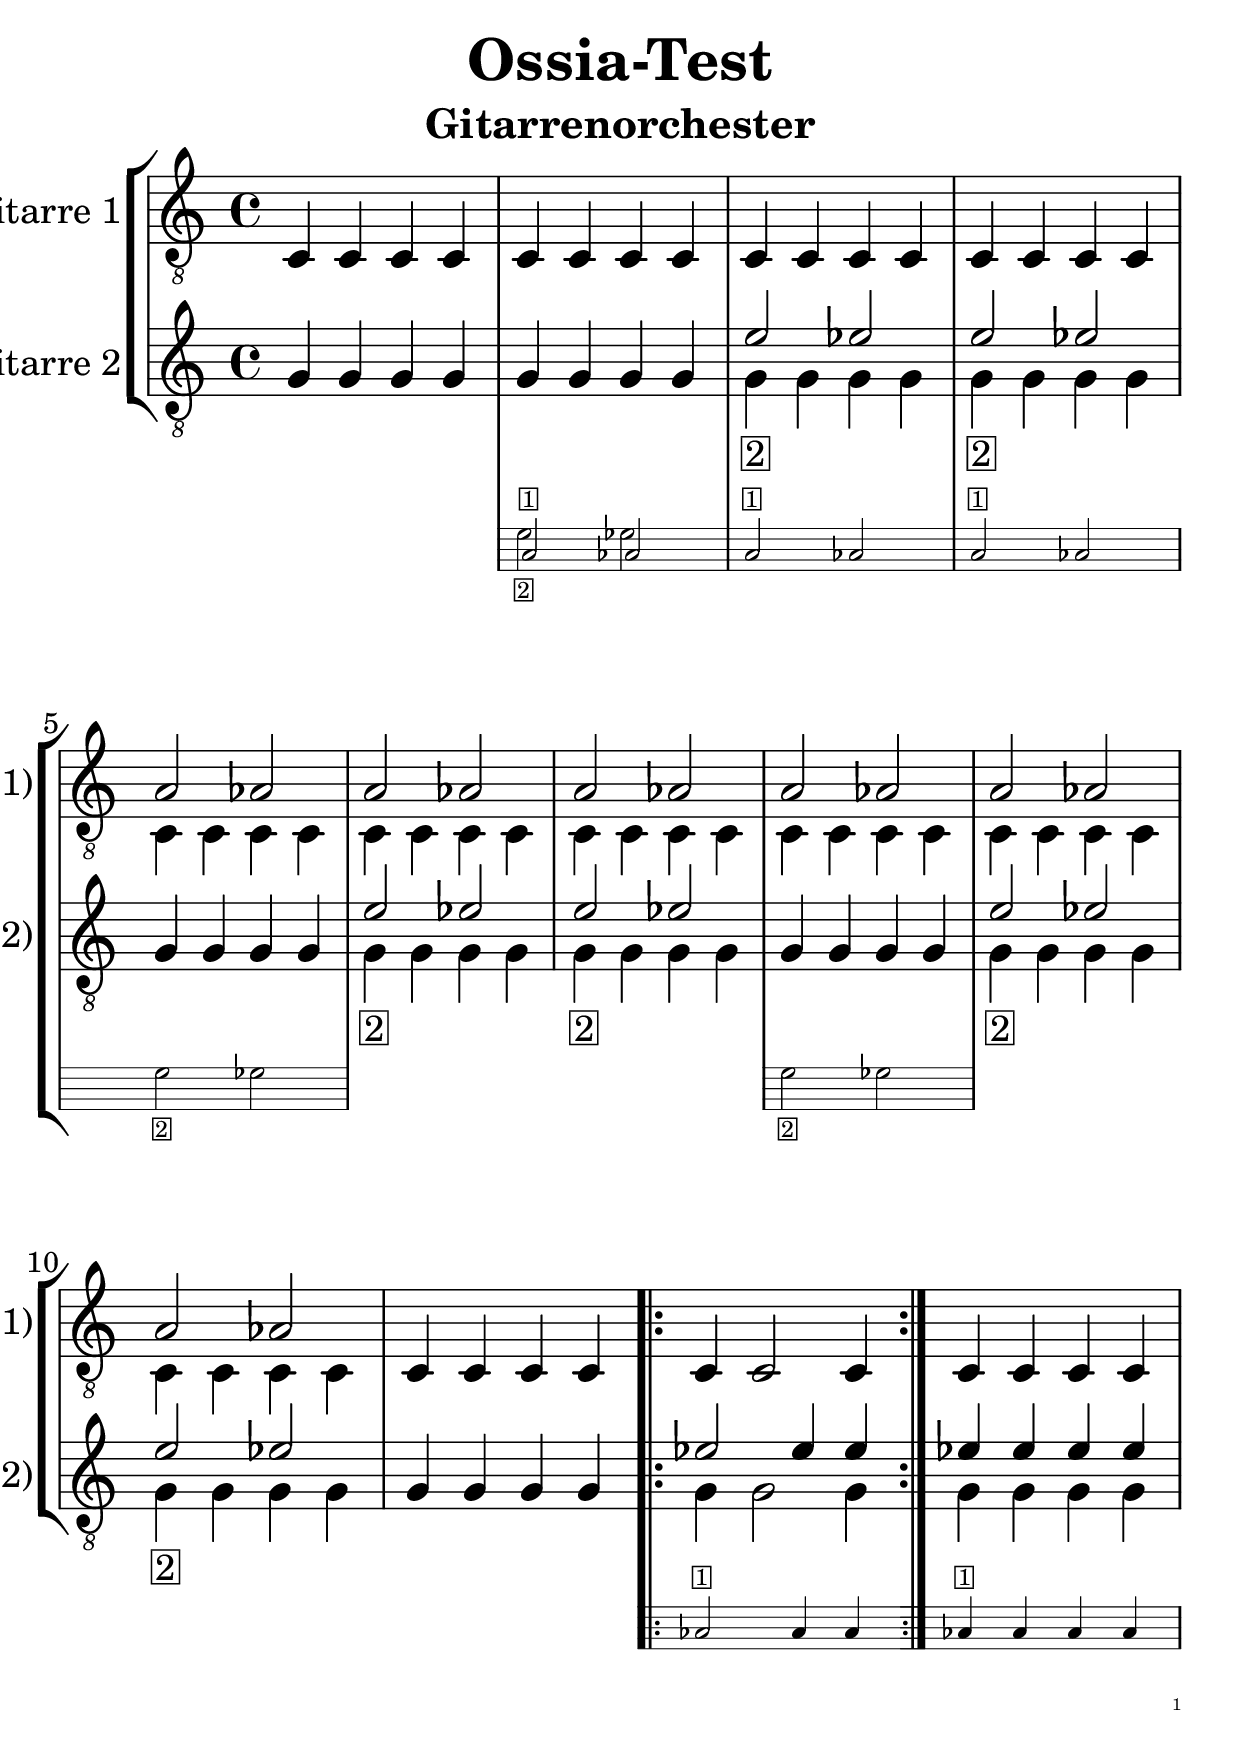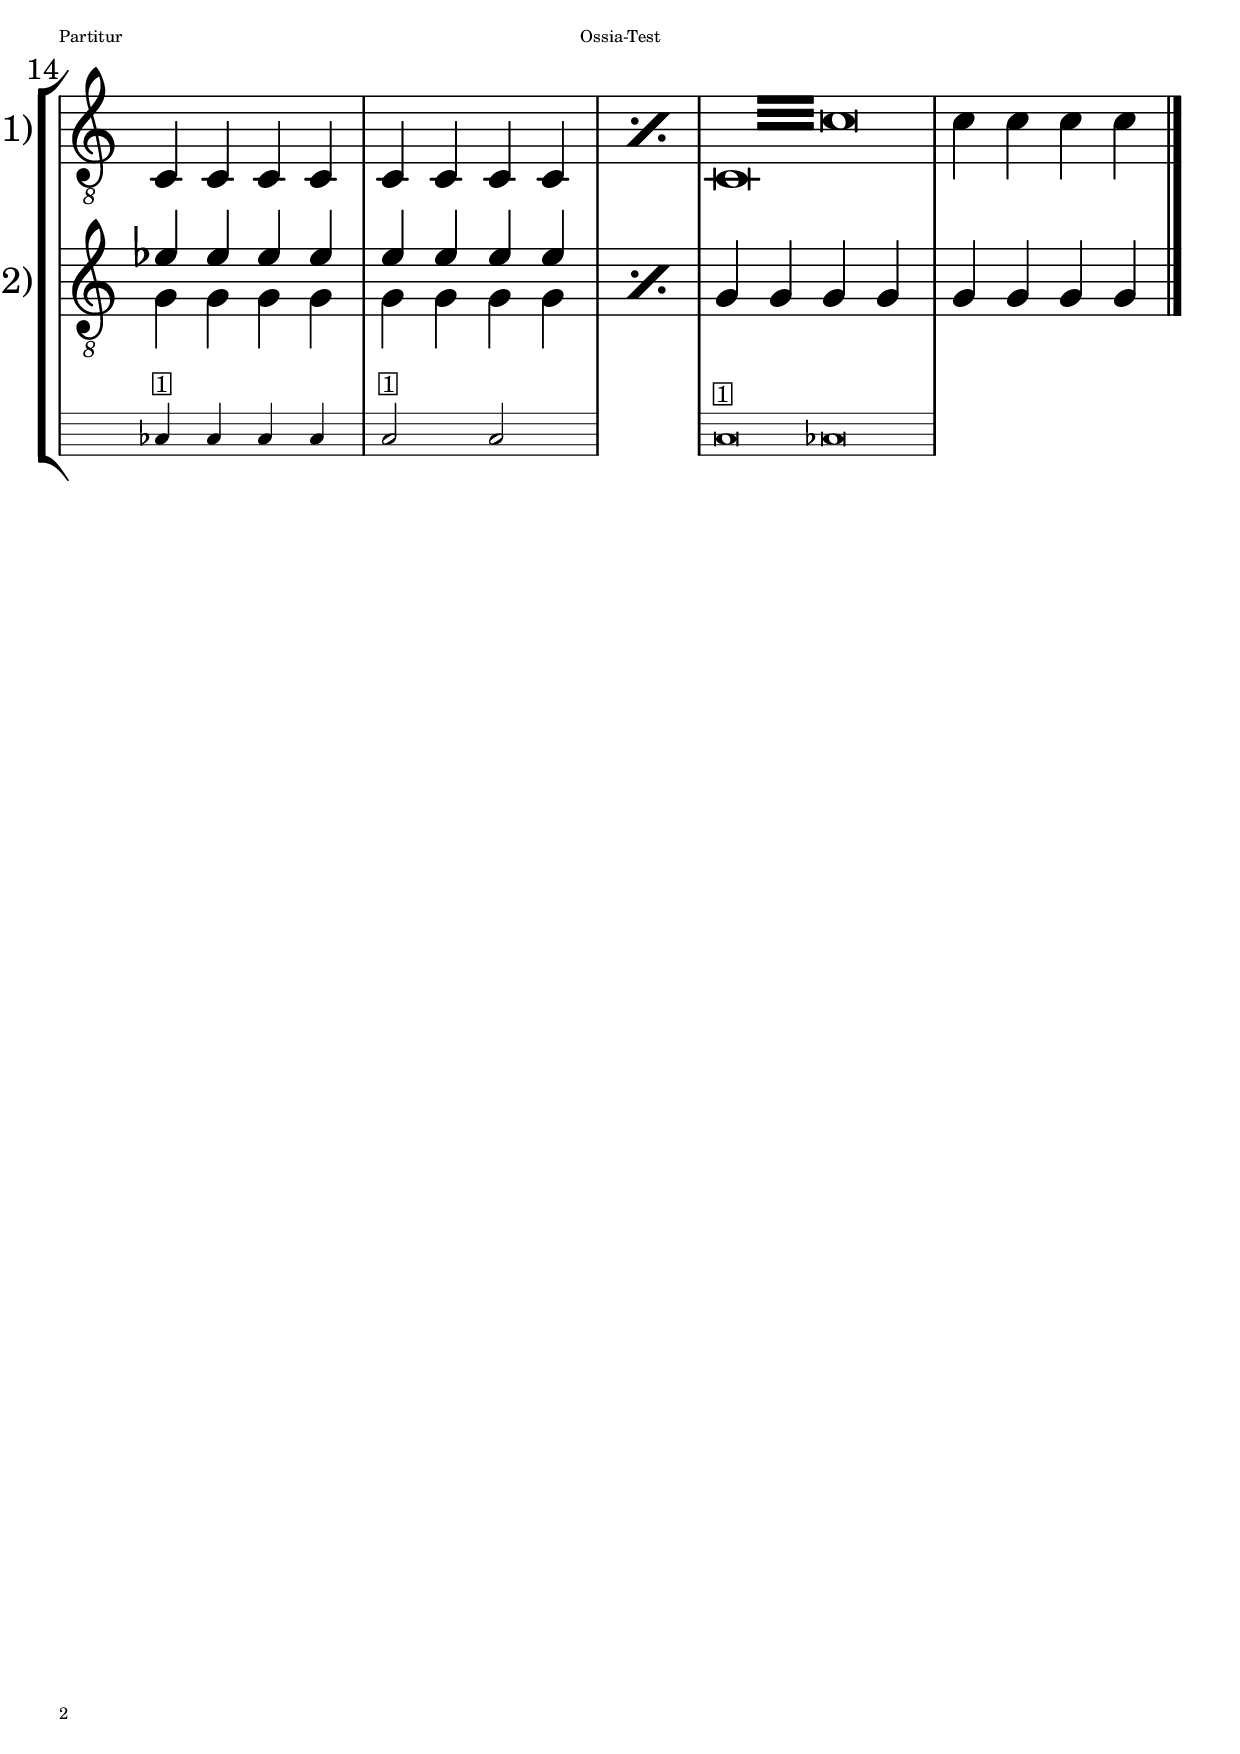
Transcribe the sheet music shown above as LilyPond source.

% © CC-BY-SA 4.0 Bjørn Bäuchle, see file LICENSE
\version "2.24.3"

% © CC-BY-SA 4.0 Bjørn Bäuchle, see file LICENSE

%{
  Head definitions for GOMP lilypond files.
%}

\version "2.24.3"
\include "articulate.ly"

#(if (defined? 'HEAD_LY_ALREADY_INCLUDED)
  (ly:warning "head.ly has already been included, crossing fingers!")
)
#(define HEAD_LY_ALREADY_INCLUDED #t)

% make includes relative for this file (and set it to default at the end):
#(begin
  (define includes_are_relative (ly:get-option 'relative-includes))
  (ly:set-option 'relative-includes #t)
  (ly:debug (ly:command-line-code))
  (ly:debug (ly:command-line-options))
  (use-modules (guile-user))
  ; sets showAlle to true, except when disabled on command line.
  ; then, sets showPart, showEins etc to that value, except defined differently on command line.
  ; then, sets hasEins etc to false.
  ; Also reads gitver, lilyver and makeMidi from command line.

  (define gitver   (if (defined? 'gitver  ) gitver   ""))
  (define lilyver  (if (defined? 'lilyver ) lilyver  ""))
  (define makeMidi (if (defined? 'makeMidi) makeMidi #f))
  (define showAlle (if (defined? 'showAlle) showAlle #t))
  (define showPart (if (defined? 'showPart) showPart showAlle))
  (define showEins (if (defined? 'showEins) showEins showAlle)) (define hasEins #f)
  (define showZwei (if (defined? 'showZwei) showZwei showAlle)) (define hasZwei #f)
  (define showDrei (if (defined? 'showDrei) showDrei showAlle)) (define hasDrei #f)
  (define showVier (if (defined? 'showVier) showVier showAlle)) (define hasVier #f)
  (define showBass (if (defined? 'showBass) showBass showAlle)) (define hasBass #f)
  (define showRyth (if (defined? 'showRyth) showRyth showAlle)) (define hasRyth #f)
  (define showDrum (if (defined? 'showDrum) showDrum showAlle)) (define hasDrum #f)
  (define showOkta (if (defined? 'showOkta) showOkta showAlle)) (define hasOkta #f)
  (define showElec (if (defined? 'showElec) showElec showAlle)) (define hasElec #f)
  (define showQuer (if (defined? 'showQuer) showQuer showAlle)) (define hasQuer #f)
  (define showSaxo (if (defined? 'showSaxo) showSaxo showAlle)) (define hasSaxo #f)
  (define showSaxb (if (defined? 'showSaxb) showSaxb showAlle)) (define hasSaxb #f)
  (define showMast (if (defined? 'showMast) showMast showAlle)) (define hasMast #f)
  (if (defined? 'mypapersize) (set-default-paper-size mypapersize))

  (ly:debug (string-append "git version: " gitver))
  (ly:debug (string-append "lily version: " lilyver))
  (ly:debug (if makeMidi "makeMidi" "make no Midi"))
  (ly:debug (if showAlle "showAlle" "show no Alle"))
  (ly:debug (if showPart "showPart" "show no Part"))
  (ly:debug (if showEins "showEins" "show no Eins"))
  (ly:debug (if showZwei "showZwei" "show no Zwei"))
  (ly:debug (if showDrei "showDrei" "show no Drei"))
  (ly:debug (if showVier "showVier" "show no Vier"))
  (ly:debug (if showRyth "showRyth" "show no Ryth"))
  (ly:debug (if showBass "showBass" "show no Bass"))
  (ly:debug (if showDrum "showDrum" "show no Drum"))
  (ly:debug (if showOkta "showOkta" "show no Okta"))
  (ly:debug (if showElec "showElec" "show no Elec"))
  (ly:debug (if showQuer "showQuer" "show no Quer"))
  (ly:debug (if showSaxo "showSaxo" "show no Saxo"))
  (ly:debug (if showSaxb "showSaxb" "show no Saxb"))
  (ly:debug (if showMast "showMast" "show no Mast"))

  ; Wir definieren für alle Instrumente eine *S*timme. Diese Variablen werden in stimmen.ly in Scores gepackt.
  (define gitDiviS #{#})
  (define gitEinsS #{#})
  (define gitZweiS #{#})
  (define gitDreiS #{#})
  (define gitVierS #{#})
  (define gitBassS #{#})
  (define gitOktaS #{#})
  (define gitElecS #{#})
  (define gitRythS #{#})
  (define querFltS #{#})
  (define saxAltAS #{#})
  (define saxAltBS #{#})
  (define percussS #{#})
  (define masterRS #{#})
  (define masterLS #{#})

  (define layout_variable #{#})
  (ly:set-option 'relative-includes includes_are_relative)
)

%{
  Provides \namedSpan "text" ly:music which sets a sequence of music
  into some kind of spanners which have a given name.

  PROBLEM: Currently, this works with Staff.ottavation, but that means
  it is neither nestable nor does it go together with, well, ottavation.
%}

#(if (defined? 'SPANS_LY_ALREADY_INCLUDED)
 (ly:warning "spans.ly has already been included, crossing fingers!")
)
#(define SPANS_LY_ALREADY_INCLUDED #t)

namedSpan = #(define-music-function
  (parser location name musix)
  (string? ly:music?)
  #{
    \ottava #0
    \set Staff.ottavation = #name
    #musix
    \ottava #0
  #}
)

% © CC-BY-SA 4.0 Bjørn Bäuchle, see file LICENSE

%{
  Provides
    \divisi yield voiceIndex normal additional
    \unMarkedDivisi yield normal additional
    \diviMark voiceIndex music
%}

#(if (defined? 'DIVISI_LY_ALREADY_INCLUDED)
 (ly:warning "divisi.ly has already been included, crossing fingers!")
)
#(define DIVISI_LY_ALREADY_INCLUDED #t)

$(if (not (defined? 'SPANS_LY_ALREADY_INCLUDED))
  (ly:error "spans.ly must be included before divisi.ly")
)

% Starts a divisi section. If we don't need to $yield to another voice,
% the second voice is out into the diviGit Staff, and if there is more
% than one voice in total "(> alls 1)", there will be a diviMark with
% the given voiceIndex on it.
%TODO: This always writes the upper voice into diviGit; I'd like to
% configure that (but that makes the interface even longer)
% voiceIndex is used for \diviMark; if negative then no mark is shown.
% MIDI output will never end in diviGit.
divisi = #(define-music-function
  (yield voiceIndex normal additional)
  (boolean? number? ly:music? ly:music?)
  (if (or yield makeMidi)
    (namedSpan "divisi" ; we'll assume that this is always for a normal guitar, thus no middleCPos given.
      (make-simultaneous-music (list
        additional
        (make-music 'VoiceSeparator)
        normal
      ))
    )
    (make-simultaneous-music (list
      normal
      (make-music 'ContextSpeccedMusic
        'property-operations '()
        'context-id "diviGit"
        'context-type 'Staff
        'element (make-sequential-music (list
          (make-music 'StaffSpanEvent 'span-direction -1)
          (if (and (>= voiceIndex 0) (> alls 1))
            (diviMark voiceIndex additional)
            additional
          )
          (make-music 'StaffSpanEvent 'span-direction 1)
        ))
      )
    ))
  )
)

% like divisi, but never write a diviMark.
unMarkedDivisi = #(define-music-function
  (yield normal additional)
  (boolean? ly:music? ly:music?)
  (divisi yield -1 normal additional)
)

#(define (first-mark textscriptevent music)
  (let ((musicType (ly:music-property music 'name))
        (elementList (ly:music-property music 'elements))
        (elementItem (ly:music-property music 'element))
       )
    ; we set the appropriate property of music and then output music at the
    ; end.
    (ly:debug "<first-mark ~a>" musicType)
    ; chords: add TextScriptEvent into 'elements
    (if (eq? musicType 'EventChord)
      (ly:music-set-property! music 'elements
        (cons textscriptevent elementList)
      )
    ; anything that has an 'element. This must be checked before 'elements,
    ; because \repeat has its body as 'element, but its alternatives as
    ; 'elements. We don't want to mark the latter ones.
    (if (not (null? elementItem))
      ; e.g. RelativeOctaveMusic, Repeats
      (ly:music-set-property! music 'element
        (first-mark textscriptevent elementItem)
      )
    ; anything that's not EventChord, doesn't have 'element, but has 'elements.
    ; this is e.g. SequentialMusic.
    (if (not (null? elementList))
      (ly:music-set-property! music 'elements
        (cons
          (first-mark textscriptevent (car elementList))
          (cdr elementList)
        )
      )
    ; all others: this will be NoteEvent, RestEvent, MultiMeasureRestMusic.
    ; simply add the TextScriptEvent
    (ly:music-set-property! music 'articulations
      ; this will be NoteEvent, RestEvent, MultiMeasureRestMusic etc.
      (cons textscriptevent (ly:music-property music 'articulations))
    )))) ; end ifs
    music
  )
)

% adds a mark to the first note or chord in the given music object.
% (prepares the text mark and calls first-mark with it)
#(define (firstMark markDir markText music)
  (first-mark
    (make-music
      'TextScriptEvent
      'direction markDir
      'text markText)
    music
  )
)

% Adds a voice mark to the first note-like item in the given music.
% we accept voiceIndex 0 through 5, with all else giving a filled
% triangle.
diviMark = #(define-music-function
  (voiceIndex note)
  (number? ly:music?)
  (begin
    (if (eq? voiceIndex 0) (firstMark +1 (markup #:triangle #f) note)
    (if (eq? voiceIndex 1) (firstMark +1 (markup #:box    "1") note)
    (if (eq? voiceIndex 2) (firstMark -1 (markup #:box    "2") note)
    (if (eq? voiceIndex 3) (firstMark +1 (markup #:circle "3") note)
    (if (eq? voiceIndex 4) (firstMark -1 (markup #:circle "4") note)
    (if (eq? voiceIndex 5) (firstMark -1 (markup #:scale '(1 . -1) #:triangle #f) note)
                           (firstMark -1 (markup #:triangle #t) note)
    ))))))
  )
)


% © CC-BY-SA 4.0 Bjørn Bäuchle, see file LICENSE

%{
  Provides
    \solo N? music
%}

#(if (defined? 'SOLO_LY_ALREADY_INCLUDED)
 (ly:warning "solo.ly has already been included, crossing fingers!")
)
#(define SOLO_LY_ALREADY_INCLUDED #t)

$(if (not (defined? 'SPANS_LY_ALREADY_INCLUDED))
  (ly:error "spans.ly must be included before solo.ly")
)

solo = #(define-music-function
  (middleCPos musix)
  ((number? 1) ly:music?)
  (namedSpan "Solo" middleCPos musix)
)

% © CC-BY-SA 4.0 Bjørn Bäuchle, see file LICENSE

%{
  Provides
    \bassAchtva (as markup)
    \bassAchtvaExplain (also markup)
    \bassTacet music
%}

#(if (defined? 'BASS_IN_GUITAR_LY_ALREADY_INCLUDED)
 (ly:warning "bass_in_guitar.ly has already been included, crossing fingers!")
)
#(define BASS_IN_GUITAR_LY_ALREADY_INCLUDED #t)

$(if (not (defined? 'SPANS_LY_ALREADY_INCLUDED))
  (ly:error "spans.ly must be included before bass_in_guitar.ly")
)

bassAchtva = \markup { \musicglyph #"pedal.*" }
#(define-markup-command
  (bassAchtvaExplain layout props maybe)
  (boolean?)
  (if maybe
  (interpret-markup layout props #{
    \markup { \musicglyph #"pedal.*": Bassgitarre 1 Oktave höher }
  #})
  (interpret-markup layout props #{ "" #})
  )
)

bassTacet = #(define-music-function
  (parser location musix)
  (ly:music?)
  #{ \namedSpan "Bass tacet" #musix #}
)


\include "percussion_helpers.ly"
% © CC-BY-SA 4.0 Bjørn Bäuchle, see file LICENSE

%{
  Provides
    \straight N? music
%}

#(if (defined? 'STRAIGHT_LY_ALREADY_INCLUDED)
 (ly:warning "straight.ly has already been included, crossing fingers!")
)
#(define STRAIGHT_LY_ALREADY_INCLUDED #t)

$(if (not (defined? 'SPANS_LY_ALREADY_INCLUDED))
  (ly:error "spans.ly must be included before straight.ly")
)

straight = #(define-music-function
  (middleCPos musix)
  ((number? 1) ly:music?)
  (namedSpan "Straight" middleCPos musix)
)


hasEins = ##t
hasZwei = ##t
% © CC-BY-SA 4.0 Bjørn Bäuchle, see file LICENSE

#(begin
  (define (count-if lst)
    (if (null? lst) 0 (+ (if (car lst) 1 0) (count-if (cdr lst))))
  )
  (define gits (count-if (list hasEins hasZwei hasDrei hasVier hasRyth)))
  (define oths (count-if (list hasBass hasDrum hasOkta hasElec hasQuer hasSaxo hasSaxb hasMast)))
  (define alls (count-if (list
    (and showEins hasEins)
    (and showZwei hasZwei)
    (and showDrei hasDrei)
    (and showVier hasVier)
    (and showBass hasBass)
    (and showRyth hasRyth)
    (and showDrum hasDrum)
    (and showOkta hasOkta)
    (and showElec hasElec)
    (and showQuer hasQuer)
    (and showSaxo hasSaxo)
    (and showSaxb hasSaxb)
    (and showMast hasMast)
  )))
  (define showEins (if hasEins showEins #f))
  (define showZwei (if hasZwei showZwei #f))
  (define showDrei (if hasDrei showDrei #f))
  (define showVier (if hasVier showVier #f))
  (define showBass (if hasBass showBass #f))
  (define showRyth (if hasRyth showRyth #f))
  (define showDrum (if hasDrum showDrum #f))
  (define showOkta (if hasOkta showOkta #f))
  (define showElec (if hasElec showElec #f))
  (define showQuer (if hasQuer showQuer #f))
  (define showSaxo (if hasSaxo showSaxo #f))
  (define showSaxb (if hasSaxb showSaxb #f))
  (define showMast (if hasMast showMast #f))

  (ly:debug (string-append "Alls: " (number->string alls)))
  (ly:debug (string-append "Gits: " (number->string gits)))
  (ly:debug (string-append "Oths: " (number->string oths)))
  (ly:debug (string-append (if hasEins "hasEins;     " "has no Eins; ") (if showEins "showEins" "show no Eins")))
  (ly:debug (string-append (if hasZwei "hasZwei;     " "has no Zwei; ") (if showZwei "showZwei" "show no Zwei")))
  (ly:debug (string-append (if hasDrei "hasDrei;     " "has no Drei; ") (if showDrei "showDrei" "show no Drei")))
  (ly:debug (string-append (if hasVier "hasVier;     " "has no Vier; ") (if showVier "showVier" "show no Vier")))
  (ly:debug (string-append (if hasBass "hasBass;     " "has no Bass; ") (if showBass "showBass" "show no Bass")))
  (ly:debug (string-append (if hasRyth "hasRyth;     " "has no Ryth; ") (if showRyth "showRyth" "show no Ryth")))
  (ly:debug (string-append (if hasDrum "hasDrum;     " "has no Drum; ") (if showDrum "showDrum" "show no Drum")))
  (ly:debug (string-append (if hasOkta "hasOkta;     " "has no Okta; ") (if showOkta "showOkta" "show no Okta")))
  (ly:debug (string-append (if hasElec "hasElec;     " "has no Elec; ") (if showElec "showElec" "show no Elec")))
  (ly:debug (string-append (if hasQuer "hasQuer;     " "has no Quer; ") (if showQuer "showQuer" "show no Quer")))
  (ly:debug (string-append (if hasSaxo "hasSaxo;     " "has no Saxo; ") (if showSaxo "showSaxo" "show no Saxo")))
  (ly:debug (string-append (if hasSaxb "hasSaxb;     " "has no Saxb; ") (if showSaxb "showSaxb" "show no Saxb")))
  (ly:debug (string-append (if hasMast "hasMast;     " "has no Mast; ") (if showMast "showMast" "show no Mast")))

  (define (append-if old doit suffix) (if doit (string-append old suffix) old))
  (define instruments "Gitarrenorchester")
  ; if mehr, then whatever comes next is at least the second word and needs a comma before it.
  (define mehr #f)
  (define instruments (append-if instruments (> oths 0) " mit ")) ; no comma at beginning...
  (define instruments (append-if instruments hasBass    "Bass"))
  (define mehr (or hasBass mehr))
  (define instruments (append-if instruments (and hasDrum mehr) ", "))
  (define instruments (append-if instruments hasDrum "Percussion"))
  (define mehr (or hasDrum mehr))
  (define instruments (append-if instruments (and hasOkta mehr) ", "))
  (define instruments (append-if instruments hasOkta "Oktavgitarren"))
  (define mehr (or hasOkta mehr))
  (define instruments (append-if instruments (and hasElec mehr) ", "))
  (define instruments (append-if instruments hasElec "E-Gitarre"))
  (define mehr (or hasElec mehr))
  (define instruments (append-if instruments (and hasQuer mehr) ", "))
  (define instruments (append-if instruments hasQuer "Querflöte"))
  (define mehr (or hasQuer mehr))
  (define someSax (or hasSaxo hasSaxb))
  (define instruments (append-if instruments (and someSax mehr) ", "))
  (define instruments (append-if instruments someSax "Saxophon"))
  (define instruments (append-if instruments (and hasSaxo hasSaxb) "e")) ; plural for multiple Sax
  (define mehr (or someSax mehr))
  (define instruments (append-if instruments (and hasMast mehr) ", "))
  (define instruments (append-if instruments      hasMast       "Klavier"))
  (define instruments (append-if instruments (> (+ oths gits) alls) " (Auszug)"))
  (ly:message (string-append "Instruments: " instruments))

  (define is-part (and showPart (= (+ oths gits) alls)))
  (define auszug (if is-part "Partitur" ""))
  (define auszug (append-if auszug (and (not is-part) showEins) "Git. 1 "))
  (define auszug (append-if auszug (and (not is-part) showZwei) "Git. 2 "))
  (define auszug (append-if auszug (and (not is-part) showDrei) "Git. 3 "))
  (define auszug (append-if auszug (and (not is-part) showVier) "Git. 4 "))
  (define auszug (append-if auszug (and (not is-part) showBass) "Bass "))
  (define auszug (append-if auszug (and (not is-part) showRyth) "Rythm "))
  (define auszug (append-if auszug (and (not is-part) showDrum) "Percussion "))
  (define auszug (append-if auszug (and (not is-part) showOkta) "Oktavgitarre "))
  (define auszug (append-if auszug (and (not is-part) showElec) "E-Gitarre "))
  (define auszug (append-if auszug (and (not is-part) showQuer) "Querflöte "))
  (define auszug (append-if auszug (and (not is-part) showSaxo) "Saxophon "))
  (define auszug (append-if auszug (and (not is-part) showSaxb) "Saxophon Ⅱ "))
  (define auszug (append-if auszug (and (not is-part) showMast) "Klavier "))

  (define suffix "")
  (define suffix (append-if suffix makeMidi "_midi"))
  (define suffix (append-if suffix (and showPart (< (+ oths gits) alls)) "_p"))
  (define suffix (append-if suffix (and (not showAlle) showEins) "_1"))
  (define suffix (append-if suffix (and (not showAlle) showZwei) "_2"))
  (define suffix (append-if suffix (and (not showAlle) showDrei) "_3"))
  (define suffix (append-if suffix (and (not showAlle) showVier) "_4"))
  (define suffix (append-if suffix (and (not showAlle) showBass) "_b"))
  (define suffix (append-if suffix (and (not showAlle) showRyth) "_r"))
  (define suffix (append-if suffix (and (not showAlle) showDrum) "_d"))
  (define suffix (append-if suffix (and (not showAlle) showOkta) "_o"))
  (define suffix (append-if suffix (and (not showAlle) showElec) "_e"))
  (define suffix (append-if suffix (and (not showAlle) showQuer) "_q"))
  (define suffix (append-if suffix (and (not showAlle) showSaxo) "_s"))
  (define suffix (append-if suffix (and (not showAlle) showSaxb) "_sb"))
  (define suffix (append-if suffix (and (not showAlle) showMast) "_master"))
  (define suffix (if (> (string-length suffix) 0) (substring suffix 1) suffix))
)

#(set-global-staff-size 32)

melodie = { c4 c c c }
global = {}
gitEinsS = \relative c {
  \melodie
  \divisi ##f       #1 { c4 c c c } \relative c' { a2 as }
  \divisi ##f       #1 { c4 c c c } \relative c' { a2 as }
  \divisi ##f       #1 { c4 c c c } \relative c' { a2 as }
  \divisi ##t       #1 { c4 c c c } \relative c' { a2 as }
  \divisi ##t       #1 { c4 c c c } \relative c' { a2 as }
  \divisi ##t       #1 { c4 c c c } \relative c' { a2 as }
  \divisi #showZwei #1 { c4 c c c } \relative c' { a2 as }
  \divisi #showZwei #1 { c4 c c c } \relative c' { a2 as }
  \divisi #showZwei #1 { c4 c c c } \relative c' { a2 as }
  \melodie
  \repeat volta 2 { \divisi ##f #1 { c4 c2 c4 } \relative c' { as2 as4 as } }
  \repeat unfold 2 { \divisi ##f #1 { c4 c c c } \relative c' { as4 as as as } }
  \repeat percent 2 { \divisi ##f #1 { c4 c c c } \relative c' { a2 a } }
  \repeat tremolo 16 { \divisi ##f #1 { c32 c' } \relative c' { a32 as } }
  \melodie
  \bar "|."
}
melodieZ = { g4 g g g }
gitZweiS = \relative c' {
  \melodieZ
  \unMarkedDivisi ##f       { g4 g g g } \diviMark #2 \relative c' { e2 es }
  \unMarkedDivisi ##t       { g4 g g g } \diviMark #2 \relative c' { e2 es }
  \unMarkedDivisi #showEins { g4 g g g } \diviMark #2 \relative c' { e2 es }
  \unMarkedDivisi ##f       { g4 g g g } \diviMark #2 \relative c' { e2 es }
  \unMarkedDivisi ##t       { g4 g g g } \diviMark #2 \relative c' { e2 es }
  \unMarkedDivisi #showEins { g4 g g g } \diviMark #2 \relative c' { e2 es }
  \unMarkedDivisi ##f       { g4 g g g } \diviMark #2 \relative c' { e2 es }
  \unMarkedDivisi ##t       { g4 g g g } \diviMark #2 \relative c' { e2 es }
  \unMarkedDivisi #showEins { g4 g g g } \diviMark #2 \relative c' { e2 es }
  \melodieZ
  \repeat volta 2 { \divisi #showEins #1 { g4 g2 g4 } \relative c' { es2 es4 es } }
  \repeat unfold 2 { \divisi #showEins #1 { g4 g g g } \relative c' { es4 es es es } }
  \repeat percent 2 { \divisi #showEins #1 { g4 g g g } \relative c' { e4 e e e } }
  \melodieZ
  \melodieZ
  \bar "|."
}
gitDiviS = { s1*18 }

% © CC-BY-SA 4.0 Bjørn Bäuchle, see file LICENSE

%{
   Diese Datei macht aus ausgewählten Stimmen-Variablen (...S)
   Musiksystem-Variablen (...M)
%}

% © CC-BY-SA 4.0 Bjørn Bäuchle, see file LICENSE

%{
    baseNoteChord copies music and changes all chords (in the copy) to
    only the first note.
%}

\version "2.24.3"

#(if (defined? 'CHORDS_LY_ALREADY_INCLUDED)
  (ly:warning "chords.ly has already been included, crossing fingers!")
)
#(define CHORDS_LY_ALREADY_INCLUDED #t)

#(define (getFirstNoteFromChord chord-elements)
  (if (null? chord-elements)
    ; if the argument is empty, return an empty list.
    (list)
    ; if the argument is not empty:
    (if (eq? (ly:music-property (car chord-elements) 'name) 'NoteEvent)
      ; if the first item is a NoteEvent, return that
      (car chord-elements)
      ; if the first item is something else, recurse from the next element.
      (getFirstNoteFromChord (cdr chord-elements))
    ) ; end if is-NoteEvent
  ) ; end if is-null
) % getFirstNoteFromChord

#(define (getArticulationsFromChord chord-elements)
  (if (null? chord-elements)
    ; argument is empty? return empty list.
    (list)
    (if (eq? (ly:music-property (car chord-elements) 'name) 'NoteEvent)
      ; if NoteEvent: try next chord-elements element.
      (getArticulationsFromChord (cdr chord-elements))
      ; else (not NoteEvent): prepend this to the articulations from the rest
      ; of the list.
      (cond (car chord-elements) (getArticulationsFromChord (cdr chord-elements)))
    ) ; end if is-NoteEvent
  ) ; end if is-null
) % getArticulationsFromChord

#(define (stripChord chord)
  (let ((firstnote (getFirstNoteFromChord (ly:music-property chord 'elements))))
    (let ((articulation (getArticulationsFromChord (ly:music-property chord 'elements))))
      (if (not (null? articulation))
        ; if there is some articulation in the chord, set firstnote's articulations
        ; to that.
        (ly:music-set-property! firstnote 'articulations articulation)
      ) ; endif articulation is present
    ) ; let articulation
    ; firstnote has been extracted, its articulations set - now return that.
    firstnote
  ) ; let firstnote
) % stripChord

#(define (bnc music)
  (let ((musicType (ly:music-property music 'name)))
    (ly:debug "<bnc ~a>" musicType)
    (if (eq? musicType 'EventChord)
      ; chords are what really interest us, they need to be stripped.
      (stripChord music)
    (begin ; else: not EventChord - strip any chords nested underneath, but
           ; else, copy.
      (if (not (null? (ly:music-property music 'elements)))
        ; if there are elements, transform them all:
        (ly:music-set-property! music 'elements
          (map (lambda (x) (bnc x)) (ly:music-property music 'elements))
        )
        (ly:debug "Input ~a has no 'elements!" musicType)
      )
      (if (not (null? (ly:music-property music 'element)))
        ; if there is element, transform it:
        (ly:music-set-property! music 'element
          (bnc (ly:music-property music 'element))
        )
        (ly:debug "Input ~a has no 'element!" musicType)
      )
      ; in the end, output the possibly-changed sequence.
      music
      ) ; end else clause
    ) ; end if
  ) ; let musicType
) % bnc

baseNoteChord = #(define-music-function
  (parser location chordseq)
  (ly:music?)
  ; call bnc with a copy of chordseq, so that chordseq isn't changed.
  (bnc (ly:music-deep-copy chordseq))
) % baseNoteChord



#(define equivalent_length
  (if hasEins
    (ly:music-length gitEinsS)
  (if hasZwei
    (ly:music-length gitZweiS)
  (if hasDrei
    (ly:music-length gitDreiS)
  (if hasVier
    (ly:music-length gitVierS)
  (if hasMast
    (ly:music-length gitMastS)
    ; if we have neither of the above: what the f? But we'll probably not need
    ; gitDiviS then, either.
    (ly:music-length (make-sequential-music '()))
  )))))
)

#(define gitDiviS (make-music 'SkipEvent 'duration (make-duration-of-length equivalent_length)))

masterR = {
  \global
  \clef "G"
  \global
  \masterRS
}

masterL = {
  \global
  \clef "F"
  \global
  \masterLS
}

masterM = \new PianoStaff <<
  \set PianoStaff.instrumentName = "Master"
  \set PianoStaff.shortInstrumentName = "M"
  \new Staff = "masterRH" \masterR
  \new Staff = "masterLH" \masterL
>>

gitDiviM = { \new Staff = "diviGit" \with {
     \remove "Time_signature_engraver"
     \RemoveEmptyStaves
     \override VerticalAxisGroup.remove-first = ##t
     \hide Clef
     \clef "G_8"
     fontSize = #-4
     midiInstrument = #"acoustic guitar (nylon)"
     \override StaffSymbol.staff-space = #(magstep -4)
     \override StaffSymbol.thickness = #(magstep -4)
     \global
  } { \stopStaff \gitDiviS }
}

gitPercM = {
  \new DrumStaff = "percGit"  <<
    \global
    \new DrumVoice {
      \stopStaff
      \gitDiviS
    }
  >>
}

gitEinsM = \new Staff <<
  \new Voice {
    \set Staff.instrumentName = "Gitarre 1"
    \set Staff.shortInstrumentName = "(1)"
    \clef "G_8"
    \set Staff.midiInstrument = #"acoustic guitar (nylon)"
    \global
    \gitEinsS
  }
>>

gitZweiM = \new Staff <<
  \new Voice {
    \set Staff.instrumentName = "Gitarre 2"
    \set Staff.shortInstrumentName = "(2)"
    \clef "G_8"
    \set Staff.midiInstrument = #"acoustic guitar (nylon)"
    \global
    \gitZweiS
  }
>>

gitDreiM = \new Staff <<
  \new Voice {
    \set Staff.instrumentName = "Gitarre 3"
    \set Staff.shortInstrumentName = "(3)"
    \clef "G_8"
    \set Staff.midiInstrument = #"acoustic guitar (nylon)"
    \global
    \gitDreiS
  }
>>

gitVierM = \new Staff <<
  \new Voice {
    \set Staff.instrumentName = "Gitarre 4"
    \set Staff.shortInstrumentName = "(4)"
    \clef "G_8"
    \set Staff.midiInstrument = #"acoustic guitar (nylon)"
    \global
    \gitVierS
  }
>>

gitBassM = \new Staff <<
  \new Voice {
    \set Staff.instrumentName = "Bass"
    \set Staff.shortInstrumentName = "(B)"
    \clef "G_15"
    \set Staff.midiInstrument = #"acoustic guitar (nylon)"
    \global
    \gitBassS
  }
>>

chordNames = \new ChordNames {
  % the next two lines are basically \semiGermanChords, just the bass
  % note obeys the same rules as the chord name proper and is uppercase.
  \set chordRootNamer = #(chord-name->german-markup #f)
  \set chordNoteNamer = #(chord-name->german-markup #f)
  \set noChordSymbol = ##f
  \set chordChanges = ##t
  \set chordNameLowercaseMinor = ##t
  \set Staff.midiInstrument = #"acoustic guitar (nylon)"
  \global
  \gitRythS
}

chordRythm = \new Staff \with {
  \override StaffSymbol.line-count = #1
} <<
  \new Voice \with {
    \consists "Pitch_squash_engraver"
  } {
    \set Staff.instrumentName = "Rhythm"
    \set Staff.shortInstrumentName = "(R)"
    \clef percussion
    \global
    \improvisationOn
    \baseNoteChord \gitRythS
    \improvisationOff
  }
>>

gitRythM = <<
  \chordNames
  \chordRythm
>>

saxAltAM = \new Staff <<
  \new Voice {
    \set Staff.instrumentName = "Saxophon"
    \set Staff.shortInstrumentName = "(S)"
    \clef "G"
    \set Staff.midiInstrument = #"alto sax"
    \transposition es
    \transpose es c { \global }
    \saxAltAS
  }
>>

saxAltBM = \new Staff <<
  \new Voice {
    \set Staff.instrumentName = "Saxophon Ⅱ"
    \set Staff.shortInstrumentName = "(SⅡ)"
    \clef "G"
    \set Staff.midiInstrument = #"alto sax"
    \transposition es
    \transpose es c { \global }
    \saxAltBS
  }
>>

gitElecM = \new Staff <<
  \new Voice {
    \set Staff.instrumentName = "E-Gitarre"
    \set Staff.shortInstrumentName = "(E)"
    \clef "G_8"
    \set Staff.midiInstrument = #"overdriven guitar"
    \global
    \gitElecS
  }
>>

querFltM = \new Staff <<
  \new Voice {
    \set Staff.instrumentName = "Querflöte"
    \set Staff.shortInstrumentName = "(Q)"
    \clef "G"
    \set Staff.midiInstrument = #"flute"
    \global
    \querFltS
  }
>>

gitOktaM = \new Staff <<
  \new Voice {
    \set Staff.instrumentName = "Oktavgitarre"
    \set Staff.shortInstrumentName = "(O)"
    \clef "G"
    \set Staff.midiInstrument = #"acoustic guitar (nylon)"
    \global
    \gitOktaS
  }
>>

percussM = {
  \new DrumStaff \with {
    \override StaffSymbol.line-count = \percLines
    countPercentRepeats = ##t
    drumStyleTable = #(alist->hash-table percTable)
  }
  <<
    \global
    \set DrumStaff.instrumentName = "Drums"
    \set DrumStaff.shortInstrumentName = "(D)"
    \new DrumVoice \percussS
  >>
}

#(begin
  (ly:progress "\nVersion: ~a ~a\n" gitver lilyver)
  (ly:progress "Instruments: ~a\n" instruments)
  (ly:progress "Excerpt: ~a\n" auszug)
  (ly:progress "Suffix: ~a\n" suffix)
  (ly:progress "MIDI: ~a\n" (if makeMidi "ja" "nein"))
)


\book {
  \header {
    title       = "Ossia-Test"
    instrument  = \instruments
  }
  \include "lilyparts/paper.ly"
  % © CC-BY-SA 4.0 Bjørn Bäuchle, see file LICENSE

%{
    Setzt den Inhalt der Variablen \music in je einen Score für Noten- und
    einen für MIDI-Eport.

    Diese Datei wird direkt in den \book {}-Block eingebunden.
%}

\bookOutputSuffix \suffix
% Noten:
\score {
  \unfoldRepeats \articulate <<
  \new GrandStaff <<
    \new StaffGroup <<
      #(if hasMast #{ \masterM #})
      #(if hasEins #{ \gitEinsM #})
      #(if hasZwei #{ \gitZweiM #})
      #(if hasDrei #{ \gitDreiM #})
      #(if hasVier #{ \gitVierM #})
      #(if hasBass #{ \gitBassM #})
      #(if hasRyth #{ \chordNames #})
      #(if hasDrum #{ \percussM #})
      #(if hasQuer #{ \querFltM #})
      #(if hasSaxo #{ \saxAltAM #})
      #(if hasSaxb #{ \saxAltBM #})
      #(if hasElec #{ \gitElecM #})
      #(if hasQuer #{ \gitOktaM #})
      \gitDiviM
      \gitPercM
    >>
  >>
  >>
  \midi {}
}

\score {
  <<
    #(if (and (= alls 1) showRyth) #{
      \set Score.rehearsalMarkFormatter = #format-mark-box-alphabet
    #})
    #(if showMast masterM)
    \new StaffGroup <<
      #(if showQuer querFltM)
      #(if showSaxo saxAltAM)
      #(if showSaxb saxAltBM)
      #(if showElec gitElecM)
      #(if showOkta gitOktaM)
    >>
    \new StaffGroup <<
      #(if showEins gitEinsM)
      #(if showZwei gitZweiM)
      #(if showDrei gitDreiM)
      #(if showVier gitVierM)
      \gitDiviM
      #(if showBass gitBassM)
      #(if showRyth gitRythM)
    >>
    \new StaffGroup <<
      #(if showDrum percussM)
    >>
  >>
  \layout {
    \layout_variable
  }
}

}
